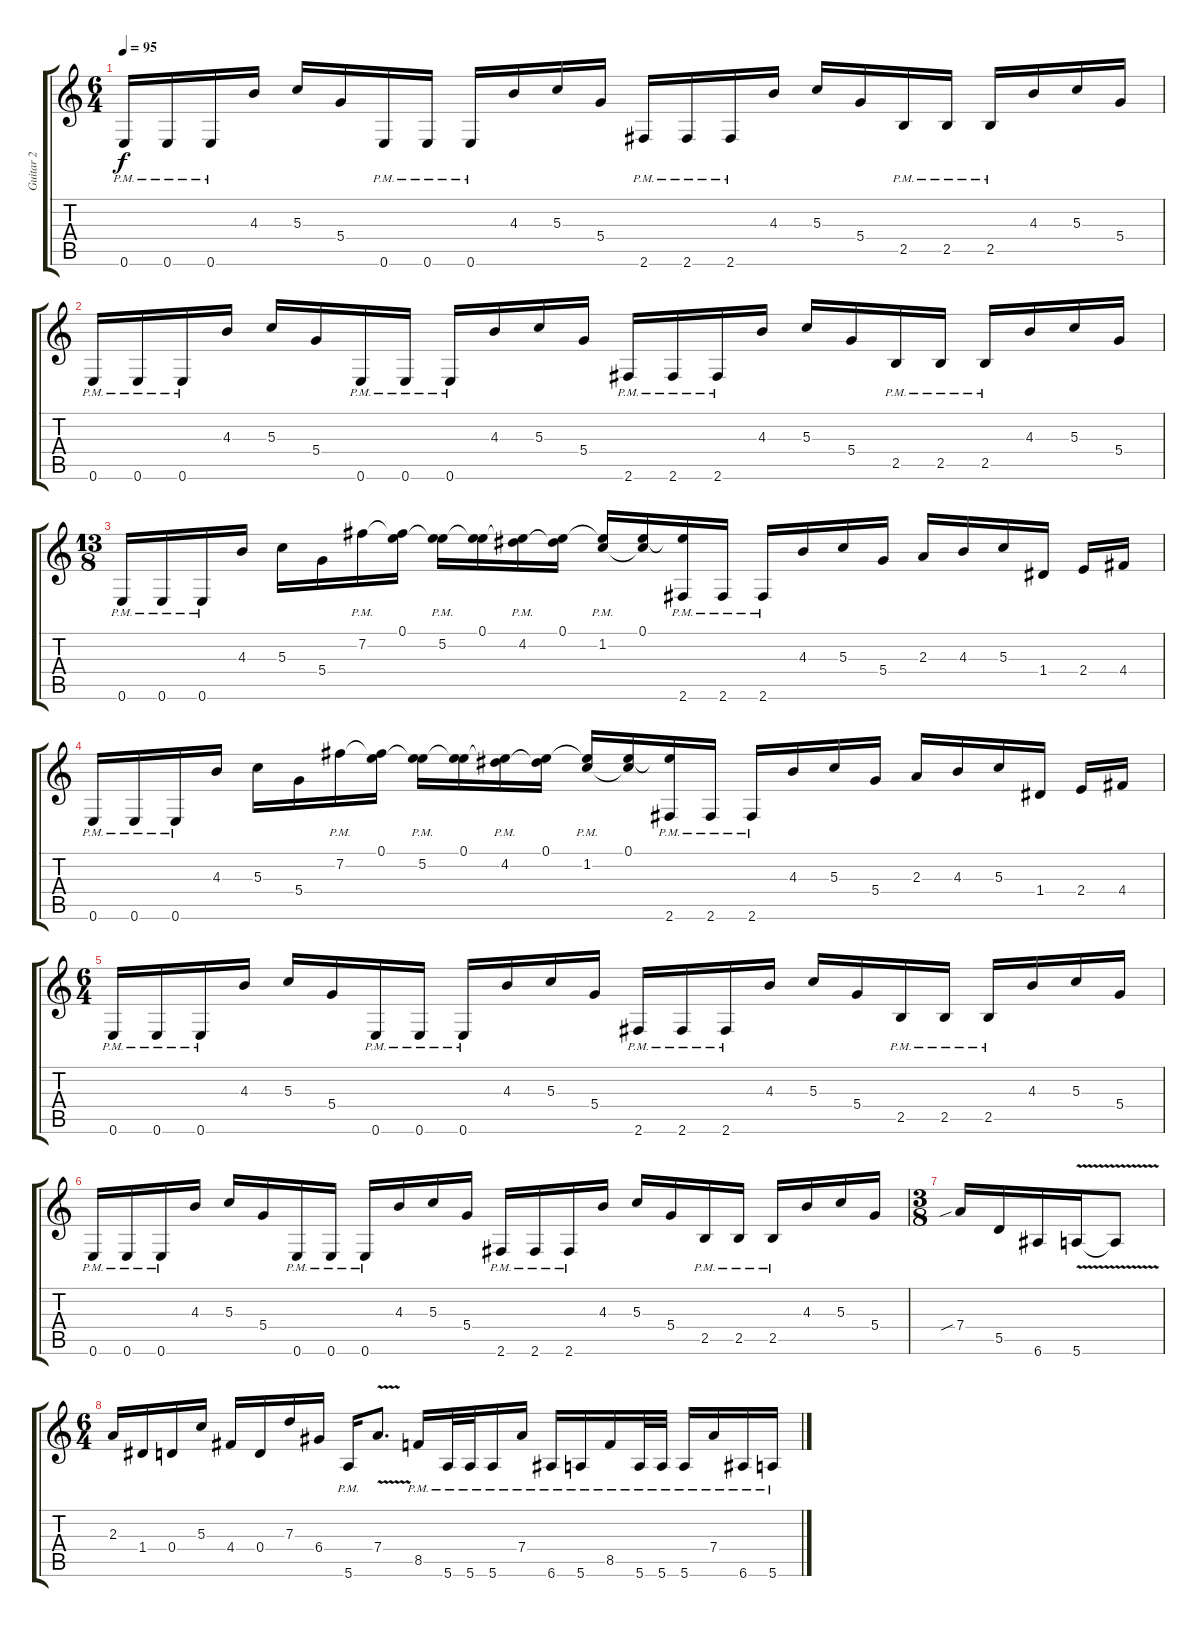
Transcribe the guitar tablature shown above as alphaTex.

\track ("Guitar 2" "Guitar 2") {instrument distortionguitar}
\staff {score tabs}
\tuning (E4 B3 G3 D3 A2 E2) {hide}
\ts (6 4)
\tempo 95
\clef g2
\ks c
0.6{pm}.16{dy f instrument distortionguitar} 0.6{pm}.16 0.6{pm}.16 4.3.16 5.3.16 5.4.16 0.6{pm}.16 0.6{pm}.16 0.6{pm}.16 4.3.16 5.3.16 5.4.16 2.6{pm}.16 2.6{pm}.16 2.6{pm}.16 4.3.16 5.3.16 5.4.16 2.5{pm}.16 2.5{pm}.16 2.5{pm}.16 4.3.16 5.3.16 5.4.16 |
0.6{pm}.16 0.6{pm}.16 0.6{pm}.16 4.3.16 5.3.16 5.4.16 0.6{pm}.16 0.6{pm}.16 0.6{pm}.16 4.3.16 5.3.16 5.4.16 2.6{pm}.16 2.6{pm}.16 2.6{pm}.16 4.3.16 5.3.16 5.4.16 2.5{pm}.16 2.5{pm}.16 2.5{pm}.16 4.3.16 5.3.16 5.4.16 |
\ts (13 8)
0.6{pm}.16 0.6{pm}.16 0.6{pm}.16 4.3.16 5.3.16 5.4.16 7.2{pm}.16 (0.1 7.2{t}).16 (0.1{t} 5.2{pm}).16 (0.1 5.2{t}).16 (0.1{t} 4.2{pm}).16 (0.1 4.2{t}).16 (0.1{t} 1.2{pm}).16 (0.1 1.2{t}).16 (0.1{t} 2.6{pm}).16 2.6{pm}.16 2.6{pm}.16 4.3.16 5.3.16 5.4.16 2.3.16 4.3.16 5.3.16 1.4.16 2.4.16 4.4.16 |
0.6{pm}.16 0.6{pm}.16 0.6{pm}.16 4.3.16 5.3.16 5.4.16 7.2{pm}.16 (0.1 7.2{t}).16 (0.1{t} 5.2{pm}).16 (0.1 5.2{t}).16 (0.1{t} 4.2{pm}).16 (0.1 4.2{t}).16 (0.1{t} 1.2{pm}).16 (0.1 1.2{t}).16 (0.1{t} 2.6{pm}).16 2.6{pm}.16 2.6{pm}.16 4.3.16 5.3.16 5.4.16 2.3.16 4.3.16 5.3.16 1.4.16 2.4.16 4.4.16 |
\ts (6 4)
0.6{pm}.16 0.6{pm}.16 0.6{pm}.16 4.3.16 5.3.16 5.4.16 0.6{pm}.16 0.6{pm}.16 0.6{pm}.16 4.3.16 5.3.16 5.4.16 2.6{pm}.16 2.6{pm}.16 2.6{pm}.16 4.3.16 5.3.16 5.4.16 2.5{pm}.16 2.5{pm}.16 2.5{pm}.16 4.3.16 5.3.16 5.4.16 |
0.6{pm}.16 0.6{pm}.16 0.6{pm}.16 4.3.16 5.3.16 5.4.16 0.6{pm}.16 0.6{pm}.16 0.6{pm}.16 4.3.16 5.3.16 5.4.16 2.6{pm}.16 2.6{pm}.16 2.6{pm}.16 4.3.16 5.3.16 5.4.16 2.5{pm}.16 2.5{pm}.16 2.5{pm}.16 4.3.16 5.3.16 5.4.16 |
\ts (3 8)
7.4{sib}.16 5.5.16 6.6.16 5.6{v}.16 5.6{t}.8 |
\ts (6 4)
2.3.16 1.4.16 0.4.16 5.3.16 4.4.16 0.4.16 7.3.16 6.4.16 5.6{pm}.16 7.4{v}.8{d} 8.5{pm}.16 5.6{pm}.32 5.6{pm}.32 5.6{pm}.16 7.4{pm}.16 6.6{pm}.16 5.6{pm}.16 8.5{pm}.16 5.6{pm}.32 5.6{pm}.32 5.6{pm}.16 7.4{pm}.16 6.6{pm}.16 5.6{pm}.16
